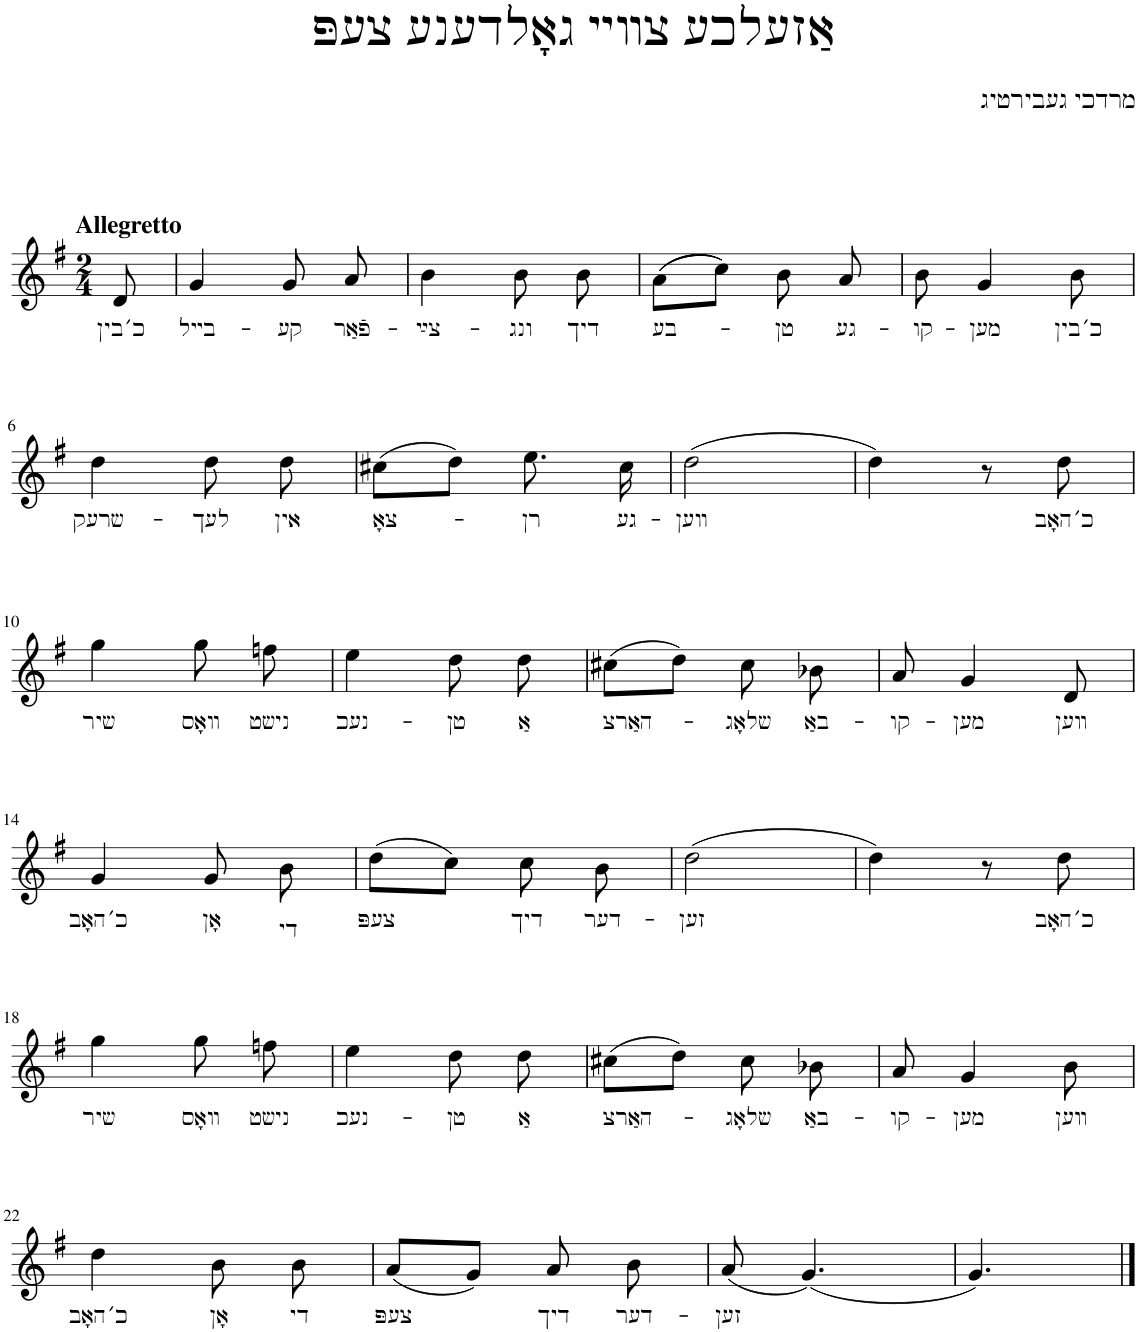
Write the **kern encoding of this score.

**kern	**text
*part1	*part1
*staff1	*staff1
*I"Piano	*
*I'Pno.	*
*clefG2	*
*k[f#]	*
*M2/4	*
=1	=1
!LO:TX:a:B:t=Allegretto	!
!	!LO:LY:b
8d/	כ׳בין
=2	=2
!	!LO:LY:b
4g/	בײל-
!	!LO:LY:b
8g/	-קע
!	!LO:LY:b
8a/	פֿאַר-
=3	=3
!	!LO:LY:b
4b\	-צײַ-
!	!LO:LY:b
8b\	-ונג
!	!LO:LY:b
8b\	דיך
=4	=4
!	!LO:LY:b
((8a\L	בע-
8cc\J))	.
!	!LO:LY:b
8b\	טן
!	!LO:LY:b
8a/	גע-
=5	=5
!	!LO:LY:b
8b\	-קו-
!	!LO:LY:b
4g/	-מען
!	!LO:LY:b
8b\	כ׳בין
!!LO:LB:g=z
=6	=6
!	!LO:LY:b
4dd\	שרעק-
!	!LO:LY:b
8dd\	-לעך
!	!LO:LY:b
8dd\	אין
=7	=7
!	!LO:LY:b
(8cc#X\L	צאָ-
8dd\J)	.
!	!LO:LY:b
8.ee\	רן
!	!LO:LY:b
16cc#\	גע-
=8	=8
!	!LO:LY:b
(2dd\	-װען
=9	=9
4dd\)	.
8r	.
!	!LO:LY:b
8dd\	כ׳האָב
!!LO:LB:g=z
=10	=10
!	!LO:LY:b
4gg\	שיר
!	!LO:LY:b
8gg\	װאָס
!	!LO:LY:b
8ffn\	נישט
=11	=11
!	!LO:LY:b
4ee\	נעכ-
!	!LO:LY:b
8dd\	-טן
!	!LO:LY:b
8dd\	אַ
=12	=12
!	!LO:LY:b
(8cc#X\L	האַרצ-
8dd\J)	.
!	!LO:LY:b
8cc#\	שלאָג
!	!LO:LY:b
8b-X\	באַ-
=13	=13
!	!LO:LY:b
8a/	-קו-
!	!LO:LY:b
4g/	-מען
!	!LO:LY:b
8d/	װען
!!LO:LB:g=z
=14	=14
!	!LO:LY:b
4g/	כ׳האָב
!	!LO:LY:b
8g/	אָן
!	!LO:LY:b
8b\	די
=15	=15
!	!LO:LY:b
(8dd\L	צעפּ
8cc\J)	.
!	!LO:LY:b
8cc\	דיך
!	!LO:LY:b
8b\	דער-
=16	=16
!	!LO:LY:b
(2dd\	-זען
=17	=17
4dd\)	.
8r	.
!	!LO:LY:b
8dd\	כ׳האָב
!!LO:LB:g=z
=18	=18
!	!LO:LY:b
4gg\	שיר
!	!LO:LY:b
8gg\	װאָס
!	!LO:LY:b
8ffn\	נישט
=19	=19
!	!LO:LY:b
4ee\	נעכ-
!	!LO:LY:b
8dd\	-טן
!	!LO:LY:b
8dd\	אַ
=20	=20
!	!LO:LY:b
(8cc#X\L	האַרצ-
8dd\J)	.
!	!LO:LY:b
8cc#\	שלאָג
!	!LO:LY:b
8b-X\	באַ-
=21	=21
!	!LO:LY:b
8a/	-קו-
!	!LO:LY:b
4g/	-מען
!	!LO:LY:b
8b\	װען
!!LO:LB:g=z
=22	=22
!	!LO:LY:b
4dd\	כ׳האָב
!	!LO:LY:b
8b\	אָן
!	!LO:LY:b
8b\	די
=23	=23
!	!LO:LY:b
(8a/L	צעפּ
8g/J)	.
!	!LO:LY:b
8a/	דיך
!	!LO:LY:b
8b\	דער-
=24	=24
!	!LO:LY:b
(8a/	-זען
(4.g/)	.
=25	=25
4.g/)	.
==	==
*-	*-
